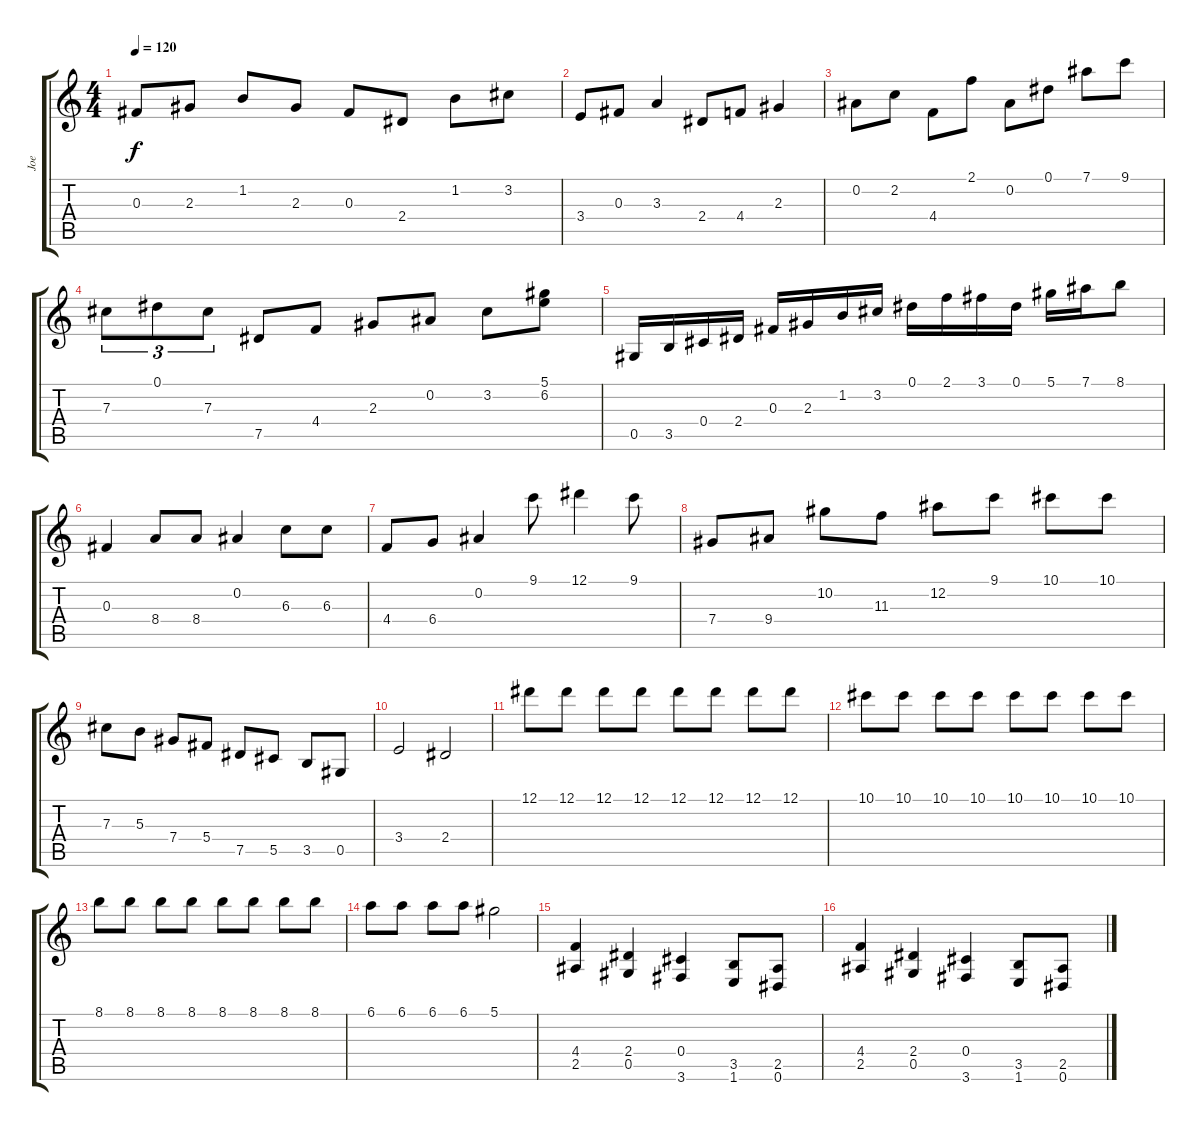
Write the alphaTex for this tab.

\track ("Joe" "Joe") {instrument distortionguitar}
\staff {score tabs}
\tuning (Eb4 Bb3 Gb3 Db3 Ab2 Eb2) {hide}
\ts (4 4)
\tempo 120
\clef g2
\ks c
0.3.8{dy f} 2.3.8 1.2.8 2.3.8 0.3.8 2.4.8 1.2.8 3.2.8 |
3.4.8 0.3.8 3.3.4 2.4.8 4.4.8 2.3.4 |
0.2.8 2.2.8 4.4.8 2.1.8 0.2.8 0.1.8 7.1.8 9.1.8 |
7.3.8{tu (3 2)} 0.1.8{tu (3 2)} 7.3.8{tu (3 2)} 7.5.8 4.4.8 2.3.8 0.2.8 3.2.8 (5.1 6.2).8 |
0.5.16 3.5.16 0.4.16 2.4.16 0.3.16 2.3.16 1.2.16 3.2.16 0.1.16 2.1.16 3.1.16 0.1.16 5.1.16 7.1.16 8.1.8 |
0.3.4 8.4.8 8.4.8 0.2.4 6.3.8 6.3.8 |
4.4.8 6.4.8 0.2.4 9.1.8 12.1.4 9.1.8 |
7.4.8 9.4.8 10.2.8 11.3.8 12.2.8 9.1.8 10.1.8 10.1.8 |
7.3.8 5.3.8 7.4.8 5.4.8 7.5.8 5.5.8 3.5.8 0.5.8 |
3.4.2 2.4.2 |
12.1.8 12.1.8 12.1.8 12.1.8 12.1.8 12.1.8 12.1.8 12.1.8 |
10.1.8 10.1.8 10.1.8 10.1.8 10.1.8 10.1.8 10.1.8 10.1.8 |
8.1.8 8.1.8 8.1.8 8.1.8 8.1.8 8.1.8 8.1.8 8.1.8 |
6.1.8 6.1.8 6.1.8 6.1.8 5.1.2 |
(4.4 2.5).4 (2.4 0.5).4 (0.4 3.6).4 (3.5 1.6).8 (2.5 0.6).8 |
(4.4 2.5).4 (2.4 0.5).4 (0.4 3.6).4 (3.5 1.6).8 (2.5 0.6).8
